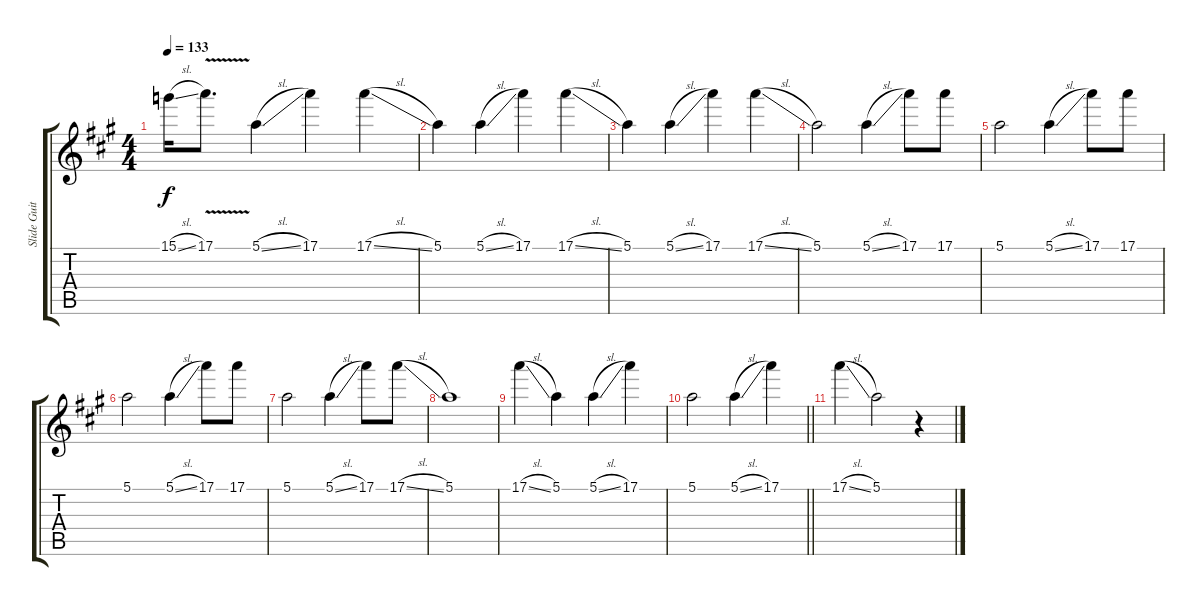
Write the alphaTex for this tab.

\track ("Slide Guitar" "Slide Guit") {instrument electricguitarjazz}
\staff {score tabs}
\tuning (E4 B3 G3 D3 A2 E2) {hide}
\ts (4 4)
\tempo 133
\clef g2
\ks a
15.1{sl}.16{dy f} 17.1{v}.8{d} 5.1{sl}.4 17.1.4 17.1{sl}.4 |
5.1.4 5.1{sl}.4 17.1.4 17.1{sl}.4 |
5.1.4 5.1{sl}.4 17.1.4 17.1{sl}.4 |
5.1.2 5.1{sl}.4 17.1.8 17.1.8 |
5.1.2 5.1{sl}.4 17.1.8 17.1.8 |
5.1.2 5.1{sl}.4 17.1.8 17.1.8 |
5.1.2 5.1{sl}.4 17.1.8 17.1{sl}.8 |
5.1.1 |
17.1{sl}.4 5.1.4 5.1{sl}.4 17.1.4 |
\barLineRight lightlight
5.1.2 5.1{sl}.4 17.1.4 |
17.1{sl}.4 5.1.2 r.4
